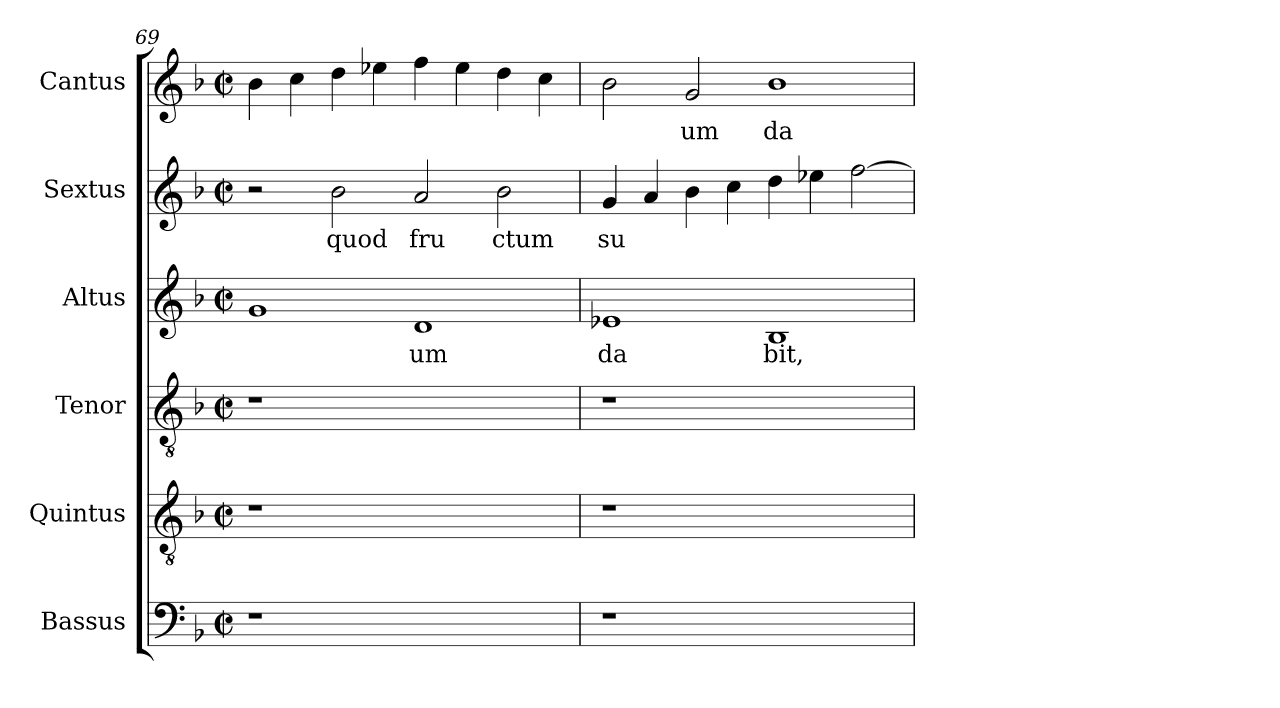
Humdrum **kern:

**kern	**kern	**kern	**kern	**text	**kern	**text	**kern	**text
*part6	*part5	*part4	*part3	*part3	*part2	*part2	*part1	*part1
*staff6	*staff5	*staff4	*staff3	*staff3	*staff2	*staff2	*staff1	*staff1
*I"Bassus	*I"Quintus	*I"Tenor	*I"Altus	*	*I"Sextus	*	*I"Cantus	*
*I'B	*I'Q	*I'T	*I'A	*	*I'S	*	*I'C	*
*clefF4	*clefGv2	*clefGv2	*clefG2	*	*clefG2	*	*clefG2	*
*k[b-]	*k[b-]	*k[b-]	*k[b-]	*	*k[b-]	*	*k[b-]	*
*F:	*F:	*F:	*F:	*	*F:	*	*F:	*
*M2/2	*M2/2	*M2/2	*M2/2	*	*M2/2	*	*M2/2	*
*met(c|)	*met(c|)	*met(c|)	*met(c|)	*	*met(c|)	*	*met(c|)	*
=69	=69	=69	=69	=69	=69	=69	=69	=69
!	!	!	!	!LO:LY:b:cj	!	!	!	!LO:LY:b:cj
1r	1r	1r	1g	.	2r	.	4b-\	.
!	!	!	!	!	!	!	!	!LO:LY:b:cj
.	.	.	.	.	.	.	4cc\	.
!	!	!	!	!	!	!LO:LY:b:cj	!	!LO:LY:b:cj
.	.	.	.	.	2b-\	quod	4dd\	.
!	!	!	!	!	!	!	!	!LO:LY:b:cj
.	.	.	.	.	.	.	4ee-\	.
!	!	!	!	!LO:LY:b:cj	!	!LO:LY:b:cj	!	!LO:LY:b:cj
1ryy	1ryy	1ryy	1d	um	2a/	fru	4ff\	.
!	!	!	!	!	!	!	!	!LO:LY:b:cj
.	.	.	.	.	.	.	4ee-\	.
!	!	!	!	!	!	!LO:LY:b:cj	!	!LO:LY:b:cj
.	.	.	.	.	2b-\	ctum	4dd\	.
!	!	!	!	!	!	!	!	!LO:LY:b:cj
.	.	.	.	.	.	.	4cc\	.
=70	=70	=70	=70	=70	=70	=70	=70	=70
!	!	!	!	!LO:LY:b:cj	!	!LO:LY:b:cj	!	!LO:LY:b:cj
1r	1r	1r	1e-X	da	4g/	su	2b-\	.
!	!	!	!	!	!	!LO:LY:b:cj	!	!
.	.	.	.	.	4a/	.	.	.
!	!	!	!	!	!	!LO:LY:b:cj	!	!LO:LY:b:cj
.	.	.	.	.	4b-\	.	2g/	um
!	!	!	!	!	!	!LO:LY:b:cj	!	!
.	.	.	.	.	4cc\	.	.	.
!	!	!	!	!LO:LY:b:cj	!	!LO:LY:b:cj	!	!LO:LY:b:cj
1ryy	1ryy	1ryy	1B-	bit,	4dd\	.	1b-	da
!	!	!	!	!	!	!LO:LY:b:cj	!	!
.	.	.	.	.	4ee-\	.	.	.
!	!	!	!	!	!	!LO:LY:b:cj	!	!
.	.	.	.	.	[>2ff\	.	.	.
=	=	=	=	=	=	=	=	=
*-	*-	*-	*-	*-	*-	*-	*-	*-
